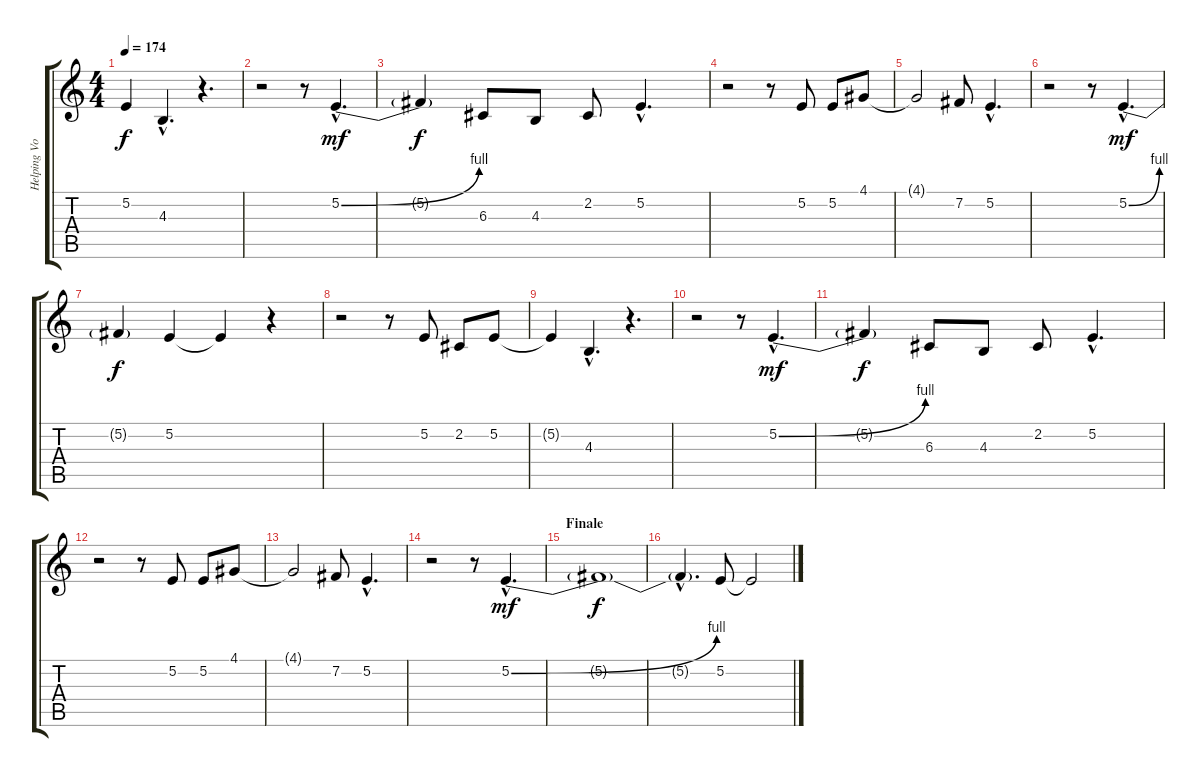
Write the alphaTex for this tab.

\track ("Helping Vocals" "Helping Vo") {instrument pad2warm}
\staff {score tabs}
\tuning (E4 B3 G3 D3 A2 E2) {hide}
\ts (4 4)
\tempo 174
\clef g2
\ks c
5.2{t}.4{dy f} 4.3{hac}.4{d} r.4{d} |
r.2 r.8 5.2{be (bend 0 0 60 4) hac}.4{d dy mf} |
5.2{t}.4{dy f} 6.3.8 4.3.8 2.2.8 5.2{hac}.4{d} |
r.2 r.8 5.2.8 5.2.8 4.1.8 |
4.1{t}.2 7.2.8 5.2{hac}.4{d} |
r.2 r.8 5.2{be (bend 0 0 60 4) hac}.4{d dy mf} |
5.2{t}.4{dy f} 5.2.4 5.2{t}.4 r.4 |
r.2 r.8 5.2.8 2.2.8 5.2.8 |
5.2{t}.4 4.3{hac}.4{d} r.4{d} |
r.2 r.8 5.2{be (bend 0 0 60 4) hac}.4{d dy mf} |
5.2{t}.4{dy f} 6.3.8 4.3.8 2.2.8 5.2{hac}.4{d} |
r.2 r.8 5.2.8 5.2.8 4.1.8 |
4.1{t}.2 7.2.8 5.2{hac}.4{d} |
r.2 r.8 5.2{be (bend 0 0 60 4) hac}.4{d dy mf} |
\section ("" "Finale")
5.2{t}.1{dy f} |
5.2{hac t}.4{d} 5.2.8 5.2{t}.2
